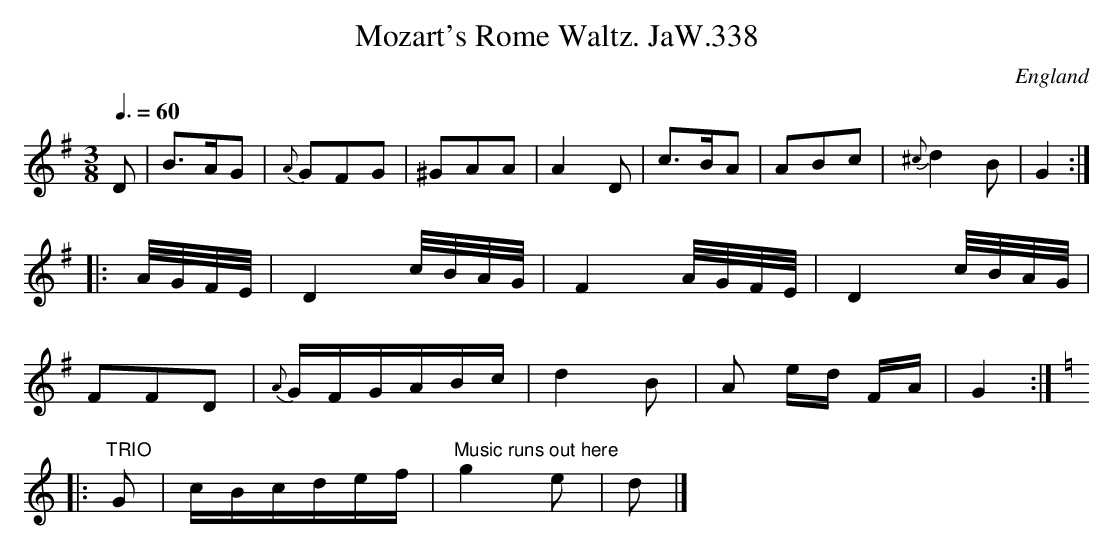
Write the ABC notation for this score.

X:1
T:Mozart's Rome Waltz. JaW.338
L:1/8
M:3/8
O:England
Q:3/8=60
K:G
D|B>AG|{A}GFG|^GAA|A2D|c>BA|ABc|{^c}d2B|G2:|!
|:A/4G/4F/4E/4|D2c/4B/4A/4G/4|F2A/4G/4F/4E/4|D2c/4B/4A/4G/4|!
FFD|{A}G/F/G/A/B/c/|d2B|A e/d/ F/A/|G2:|!
|:"TRIO"
K:C
G|c/B/c/d/e/f/|"Music runs out here"g2e|d|]
